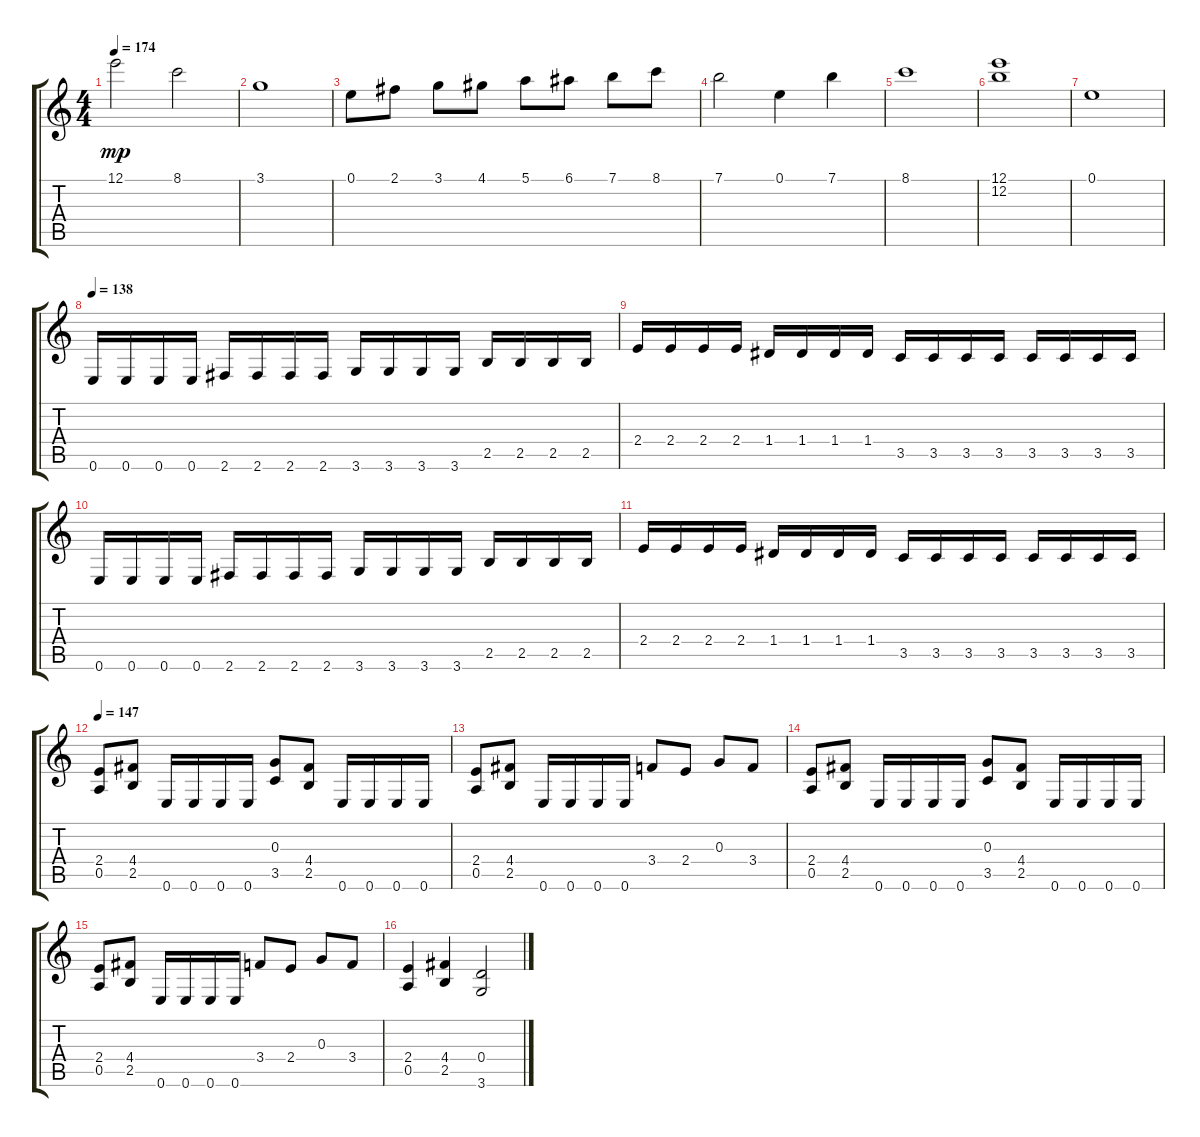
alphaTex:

\track "" {instrument overdrivenguitar}
\staff {score tabs}
\tuning (E4 B3 G3 D3 A2 E2) {hide}
\ts (4 4)
\tempo 174
\clef g2
\ks c
12.1.2{dy mp} 8.1.2 |
3.1.1 |
0.1.8 2.1.8 3.1.8 4.1.8 5.1.8 6.1.8 7.1.8 8.1.8 |
7.1.2 0.1.4 7.1.4 |
8.1.1 |
(12.1 12.2).1 |
0.1.1 |
\tempo 138
0.6.16 0.6.16 0.6.16 0.6.16 2.6.16 2.6.16 2.6.16 2.6.16 3.6.16 3.6.16 3.6.16 3.6.16 2.5.16 2.5.16 2.5.16 2.5.16 |
2.4.16 2.4.16 2.4.16 2.4.16 1.4.16 1.4.16 1.4.16 1.4.16 3.5.16 3.5.16 3.5.16 3.5.16 3.5.16 3.5.16 3.5.16 3.5.16 |
0.6.16 0.6.16 0.6.16 0.6.16 2.6.16 2.6.16 2.6.16 2.6.16 3.6.16 3.6.16 3.6.16 3.6.16 2.5.16 2.5.16 2.5.16 2.5.16 |
2.4.16 2.4.16 2.4.16 2.4.16 1.4.16 1.4.16 1.4.16 1.4.16 3.5.16 3.5.16 3.5.16 3.5.16 3.5.16 3.5.16 3.5.16 3.5.16 |
\tempo 147
(2.4 0.5).8 (4.4 2.5).8 0.6.16 0.6.16 0.6.16 0.6.16 (0.3 3.5).8 (4.4 2.5).8 0.6.16 0.6.16 0.6.16 0.6.16 |
(2.4 0.5).8 (4.4 2.5).8 0.6.16 0.6.16 0.6.16 0.6.16 3.4.8 2.4.8 0.3.8 3.4.8 |
(2.4 0.5).8 (4.4 2.5).8 0.6.16 0.6.16 0.6.16 0.6.16 (0.3 3.5).8 (4.4 2.5).8 0.6.16 0.6.16 0.6.16 0.6.16 |
(2.4 0.5).8 (4.4 2.5).8 0.6.16 0.6.16 0.6.16 0.6.16 3.4.8 2.4.8 0.3.8 3.4.8 |
(2.4 0.5).4 (4.4 2.5).4 (0.4 3.6).2
